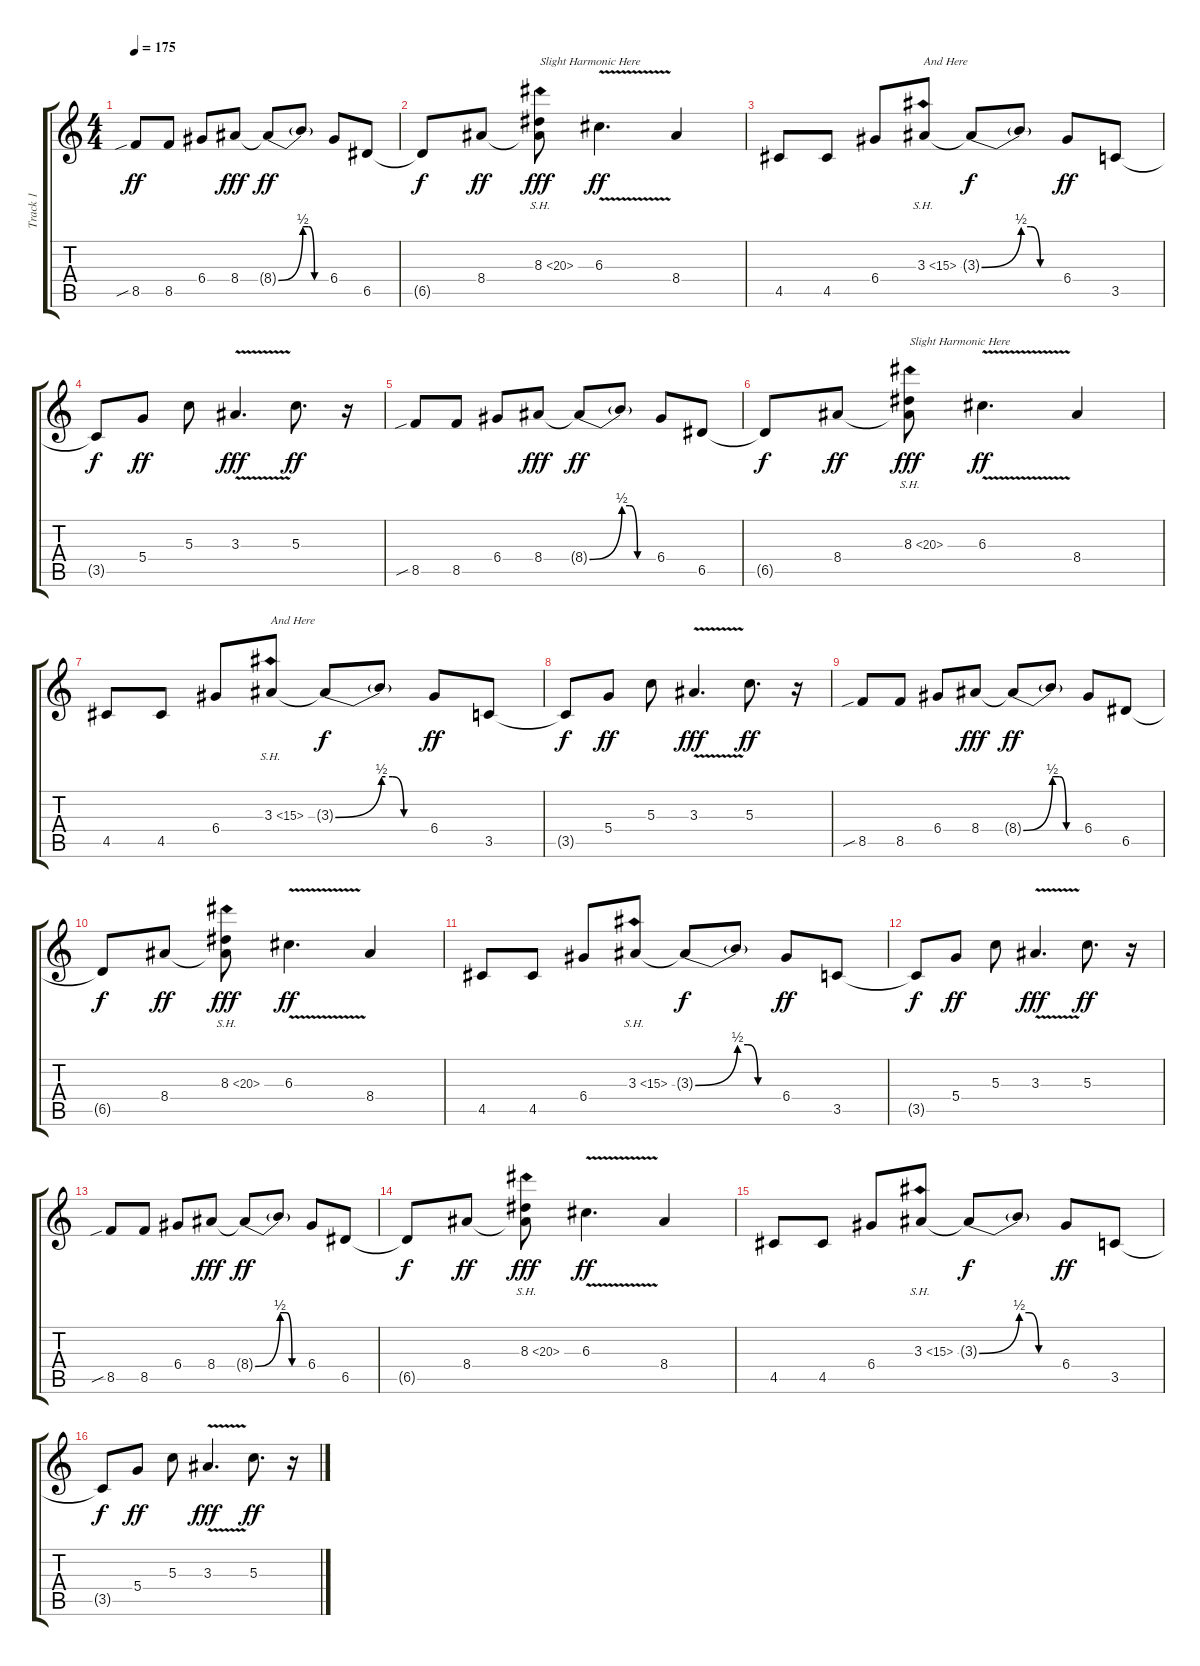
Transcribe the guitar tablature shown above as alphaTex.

\track ("Track 1" "Track 1") {instrument overdrivenguitar}
\staff {score tabs}
\tuning (E4 B3 G3 D3 A2 E2) {hide}
\ts (4 4)
\tempo 175
\clef g2
\ks c
8.5{sib}.8{dy ff} 8.5.8 6.4.8 8.4.8{dy fff} 8.4{be (bend 0 0 60 2) t}.8{dy ff} 8.4{be (custom 0 2 15 2 30 0 60 0) t}.8 6.4.8 6.5.8 |
6.5{t}.8{dy f} 8.4.8{dy ff} (8.3{sh 12} 8.4{t}).8{txt "Slight Harmonic Here" dy fff} 6.3{v}.4{d dy ff} 8.4.4 |
4.5.8 4.5.8 6.4.8 3.3{sh 12}.8{txt "And Here"} 3.3{be (bend 0 0 60 2) t}.8{dy f} 3.3{be (custom 0 2 15 2 30 0 60 0) t}.8 6.4.8{dy ff} 3.5.8 |
3.5{t}.8{dy f} 5.4.8{dy ff} 5.3.8 3.3{v}.4{d dy fff} 5.3.8{d dy ff} r.16 |
8.5{sib}.8 8.5.8 6.4.8 8.4.8{dy fff} 8.4{be (bend 0 0 60 2) t}.8{dy ff} 8.4{be (custom 0 2 15 2 30 0 60 0) t}.8 6.4.8 6.5.8 |
6.5{t}.8{dy f} 8.4.8{dy ff} (8.3{sh 12} 8.4{t}).8{txt "Slight Harmonic Here" dy fff} 6.3{v}.4{d dy ff} 8.4.4 |
4.5.8 4.5.8 6.4.8 3.3{sh 12}.8{txt "And Here"} 3.3{be (bend 0 0 60 2) t}.8{dy f} 3.3{be (custom 0 2 15 2 30 0 60 0) t}.8 6.4.8{dy ff} 3.5.8 |
3.5{t}.8{dy f} 5.4.8{dy ff} 5.3.8 3.3{v}.4{d dy fff} 5.3.8{d dy ff} r.16 |
8.5{sib}.8 8.5.8 6.4.8 8.4.8{dy fff} 8.4{be (bend 0 0 60 2) t}.8{dy ff} 8.4{be (custom 0 2 15 2 30 0 60 0) t}.8 6.4.8 6.5.8 |
6.5{t}.8{dy f} 8.4.8{dy ff} (8.3{sh 12} 8.4{t}).8{dy fff} 6.3{v}.4{d dy ff} 8.4.4 |
4.5.8 4.5.8 6.4.8 3.3{sh 12}.8 3.3{be (bend 0 0 60 2) t}.8{dy f} 3.3{be (custom 0 2 15 2 30 0 60 0) t}.8 6.4.8{dy ff} 3.5.8 |
3.5{t}.8{dy f} 5.4.8{dy ff} 5.3.8 3.3{v}.4{d dy fff} 5.3.8{d dy ff} r.16 |
8.5{sib}.8 8.5.8 6.4.8 8.4.8{dy fff} 8.4{be (bend 0 0 60 2) t}.8{dy ff} 8.4{be (custom 0 2 15 2 30 0 60 0) t}.8 6.4.8 6.5.8 |
6.5{t}.8{dy f} 8.4.8{dy ff} (8.3{sh 12} 8.4{t}).8{dy fff} 6.3{v}.4{d dy ff} 8.4.4 |
4.5.8 4.5.8 6.4.8 3.3{sh 12}.8 3.3{be (bend 0 0 60 2) t}.8{dy f} 3.3{be (custom 0 2 15 2 30 0 60 0) t}.8 6.4.8{dy ff} 3.5.8 |
3.5{t}.8{dy f} 5.4.8{dy ff} 5.3.8 3.3{v}.4{d dy fff} 5.3.8{d dy ff} r.16
